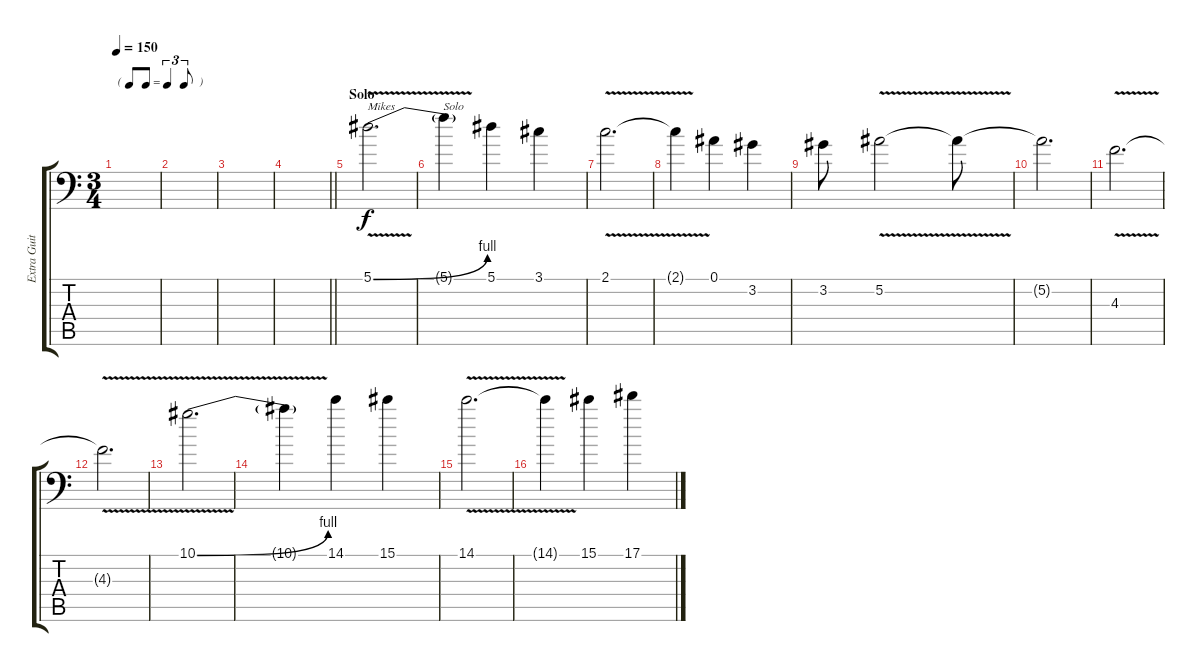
\track ("Extra Guitar" "Extra Guit") {instrument distortionguitar}
\staff {score tabs}
\tuning (Bb3 F3 Db3 Ab2 Eb2 Bb1) {hide}
\ts (3 4)
\tf triplet8th
\tempo 150
\clef f4
\ks c
|
|
|
\barLineRight lightlight
|
\section ("" "Solo")
5.1{be (bend 0 0 60 4) v}.2{d txt "Mikes"} |
5.1{t}.4{txt "Solo"} 5.1.4 3.1.4 |
2.1{v}.2{d} |
2.1{t}.4 0.1.4 3.2.4 |
3.2.8 5.2{v}.2 5.2{t}.8 |
5.2{t}.2{d} |
4.3{v}.2{d} |
4.3{t}.2{d} |
10.1{be (bend 0 0 60 4) v}.2{d} |
10.1{t}.4 14.1.4 15.1.4 |
14.1{v}.2{d} |
14.1{t}.4 15.1.4 17.1.4
